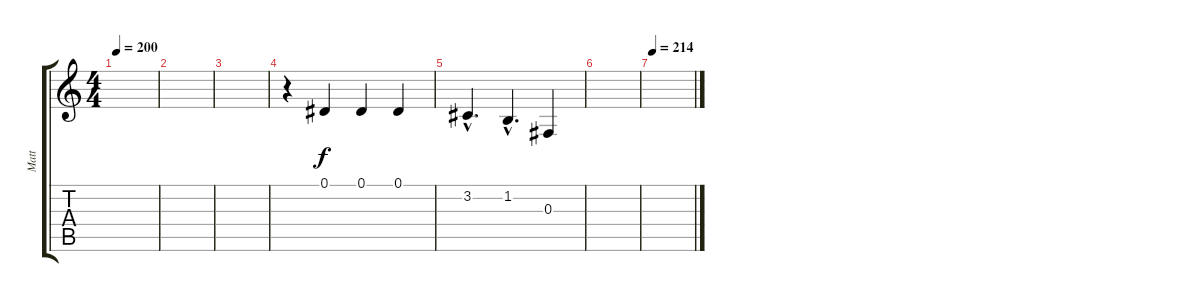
\track ("Matt" "Matt") {instrument lead1square}
\staff {score tabs}
\tuning (Eb4 Bb3 Gb3 Db3 Ab2 Eb2) {hide}
\ts (4 4)
\tempo 200
\clef g2
\ks c
|
|
|
r.4 0.1.4 0.1.4 0.1.4 |
3.2{hac}.4{d} 1.2{hac}.4{d} 0.3.4 |
|
\tempo 214
